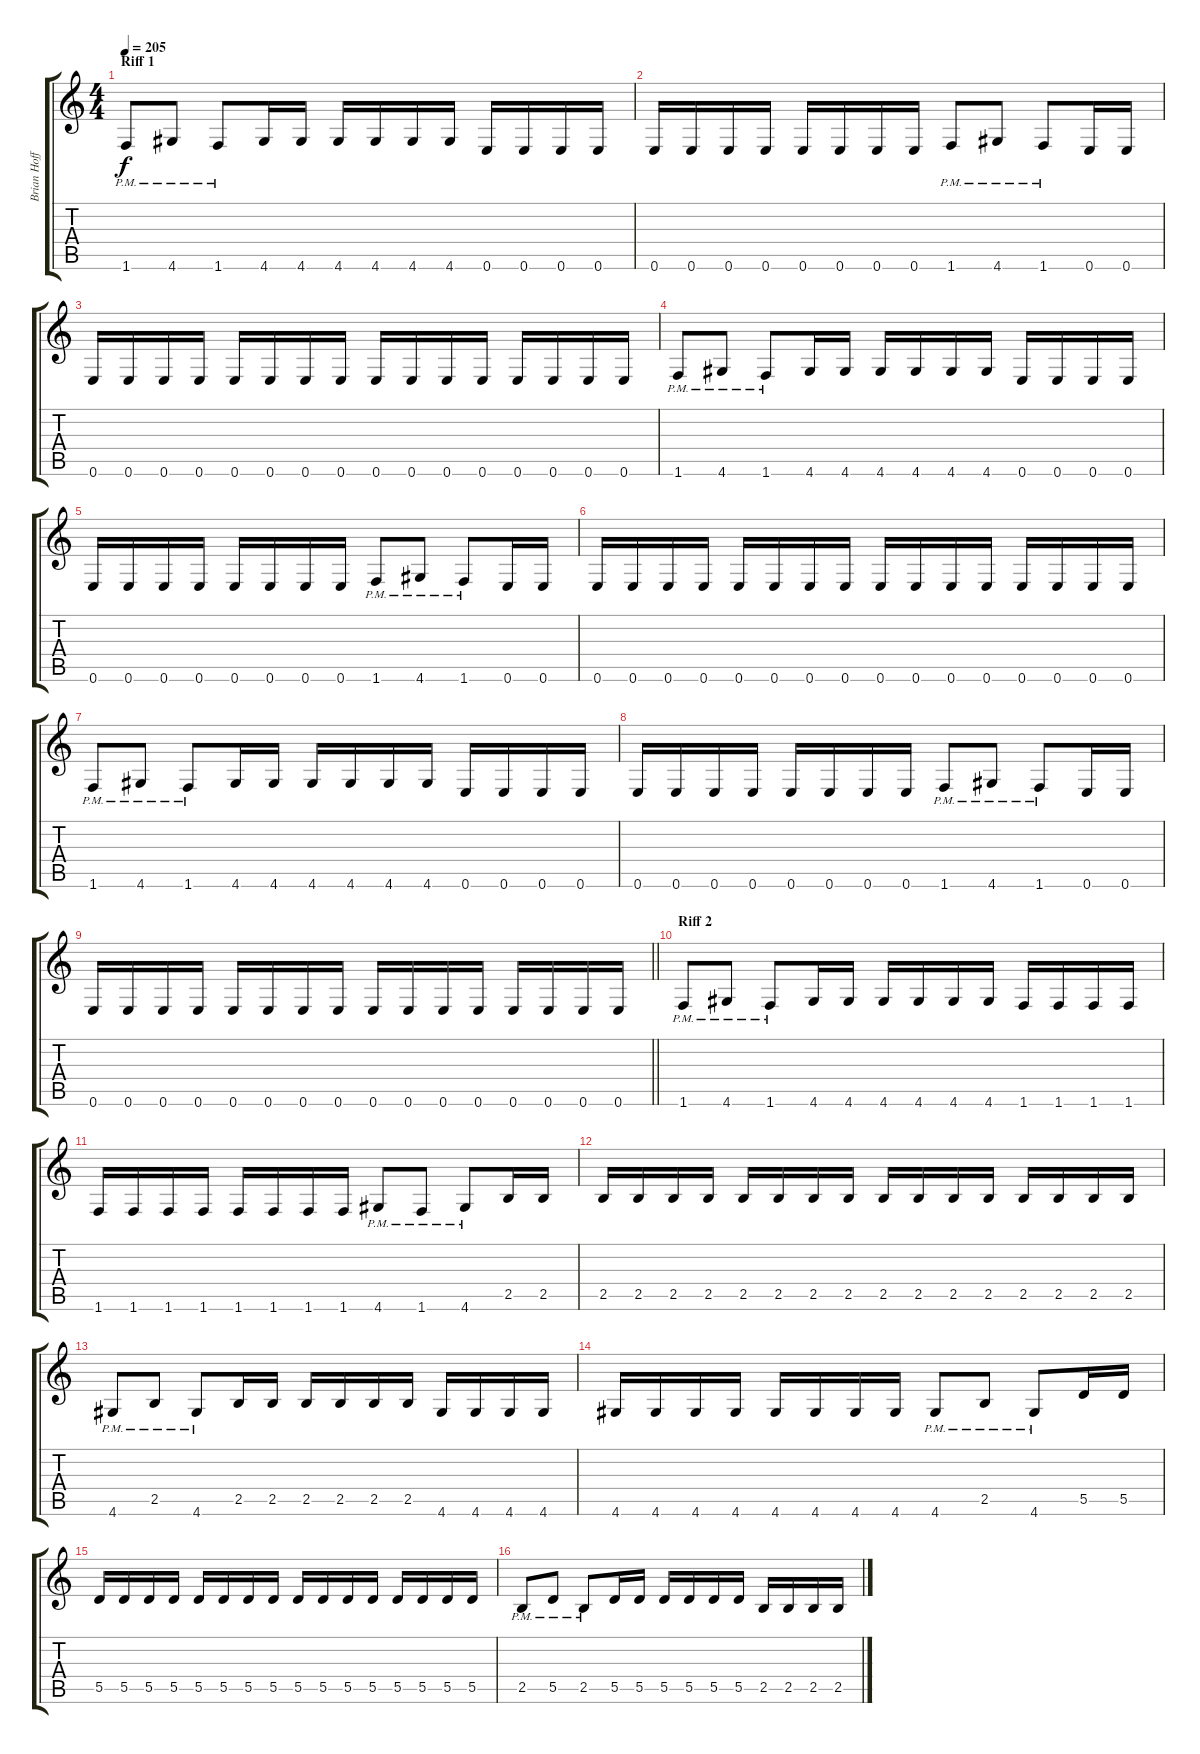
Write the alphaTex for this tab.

\track ("Brian Hoffman" "Brian Hoff") {instrument distortionguitar}
\staff {score tabs}
\tuning (E4 B3 G3 D3 A2 E2) {hide}
\ts (4 4)
\section ("" "Riff 1")
\tempo 205
\clef g2
\ks c
1.6{pm}.8{dy f} 4.6{pm}.8 1.6{pm}.8 4.6.16 4.6.16 4.6.16 4.6.16 4.6.16 4.6.16 0.6.16 0.6.16 0.6.16 0.6.16 |
0.6.16 0.6.16 0.6.16 0.6.16 0.6.16 0.6.16 0.6.16 0.6.16 1.6{pm}.8 4.6{pm}.8 1.6{pm}.8 0.6.16 0.6.16 |
0.6.16 0.6.16 0.6.16 0.6.16 0.6.16 0.6.16 0.6.16 0.6.16 0.6.16 0.6.16 0.6.16 0.6.16 0.6.16 0.6.16 0.6.16 0.6.16 |
1.6{pm}.8 4.6{pm}.8 1.6{pm}.8 4.6.16 4.6.16 4.6.16 4.6.16 4.6.16 4.6.16 0.6.16 0.6.16 0.6.16 0.6.16 |
0.6.16 0.6.16 0.6.16 0.6.16 0.6.16 0.6.16 0.6.16 0.6.16 1.6{pm}.8 4.6{pm}.8 1.6{pm}.8 0.6.16 0.6.16 |
0.6.16 0.6.16 0.6.16 0.6.16 0.6.16 0.6.16 0.6.16 0.6.16 0.6.16 0.6.16 0.6.16 0.6.16 0.6.16 0.6.16 0.6.16 0.6.16 |
1.6{pm}.8 4.6{pm}.8 1.6{pm}.8 4.6.16 4.6.16 4.6.16 4.6.16 4.6.16 4.6.16 0.6.16 0.6.16 0.6.16 0.6.16 |
0.6.16 0.6.16 0.6.16 0.6.16 0.6.16 0.6.16 0.6.16 0.6.16 1.6{pm}.8 4.6{pm}.8 1.6{pm}.8 0.6.16 0.6.16 |
\barLineRight lightlight
0.6.16 0.6.16 0.6.16 0.6.16 0.6.16 0.6.16 0.6.16 0.6.16 0.6.16 0.6.16 0.6.16 0.6.16 0.6.16 0.6.16 0.6.16 0.6.16 |
\section ("" "Riff 2")
1.6{pm}.8 4.6{pm}.8 1.6{pm}.8 4.6.16 4.6.16 4.6.16 4.6.16 4.6.16 4.6.16 1.6.16 1.6.16 1.6.16 1.6.16 |
1.6.16 1.6.16 1.6.16 1.6.16 1.6.16 1.6.16 1.6.16 1.6.16 4.6{pm}.8 1.6{pm}.8 4.6{pm}.8 2.5.16 2.5.16 |
2.5.16 2.5.16 2.5.16 2.5.16 2.5.16 2.5.16 2.5.16 2.5.16 2.5.16 2.5.16 2.5.16 2.5.16 2.5.16 2.5.16 2.5.16 2.5.16 |
4.6{pm}.8 2.5{pm}.8 4.6{pm}.8 2.5.16 2.5.16 2.5.16 2.5.16 2.5.16 2.5.16 4.6.16 4.6.16 4.6.16 4.6.16 |
4.6.16 4.6.16 4.6.16 4.6.16 4.6.16 4.6.16 4.6.16 4.6.16 4.6{pm}.8 2.5{pm}.8 4.6{pm}.8 5.5.16 5.5.16 |
5.5.16 5.5.16 5.5.16 5.5.16 5.5.16 5.5.16 5.5.16 5.5.16 5.5.16 5.5.16 5.5.16 5.5.16 5.5.16 5.5.16 5.5.16 5.5.16 |
2.5{pm}.8 5.5{pm}.8 2.5{pm}.8 5.5.16 5.5.16 5.5.16 5.5.16 5.5.16 5.5.16 2.5.16 2.5.16 2.5.16 2.5.16
